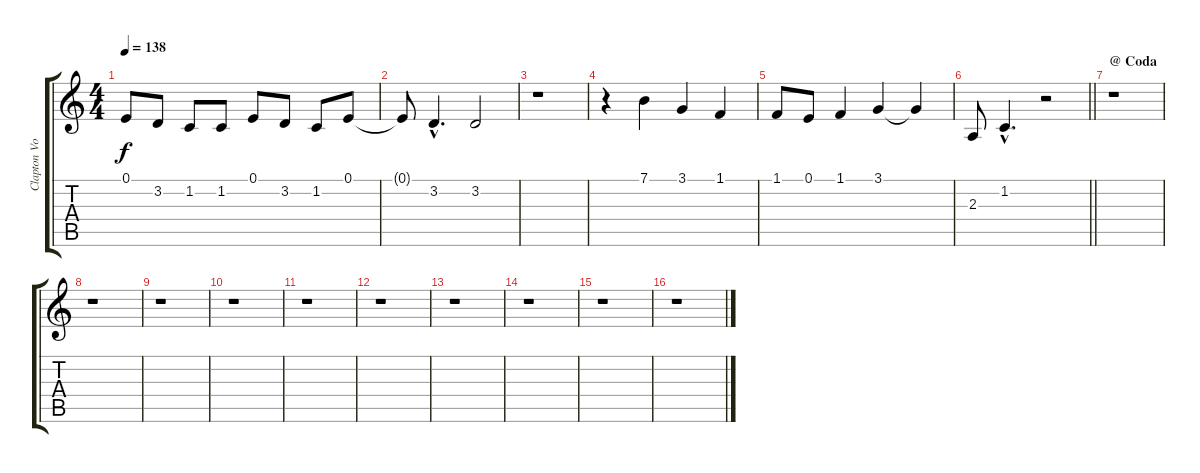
\track ("Clapton Voice" "Clapton Vo") {instrument harmonica}
\staff {score tabs}
\tuning (E4 B3 G3 D3 A2 E2) {hide}
\ts (4 4)
\tempo 138
\clef g2
\ks c
0.1{t}.8{dy f} 3.2.8 1.2.8 1.2.8 0.1.8 3.2.8 1.2.8 0.1.8 |
0.1{t}.8 3.2{hac}.4{d} 3.2.2 |
r.1 |
r.4 7.1.4 3.1.4 1.1.4 |
1.1.8 0.1.8 1.1.4 3.1.4 3.1{t}.4 |
\barLineRight lightlight
2.3.8 1.2{hac}.4{d} r.2 |
\section ("" "@ Coda")
r.1 |
r.1 |
r.1 |
r.1 |
r.1 |
r.1 |
r.1 |
r.1 |
r.1 |
r.1
